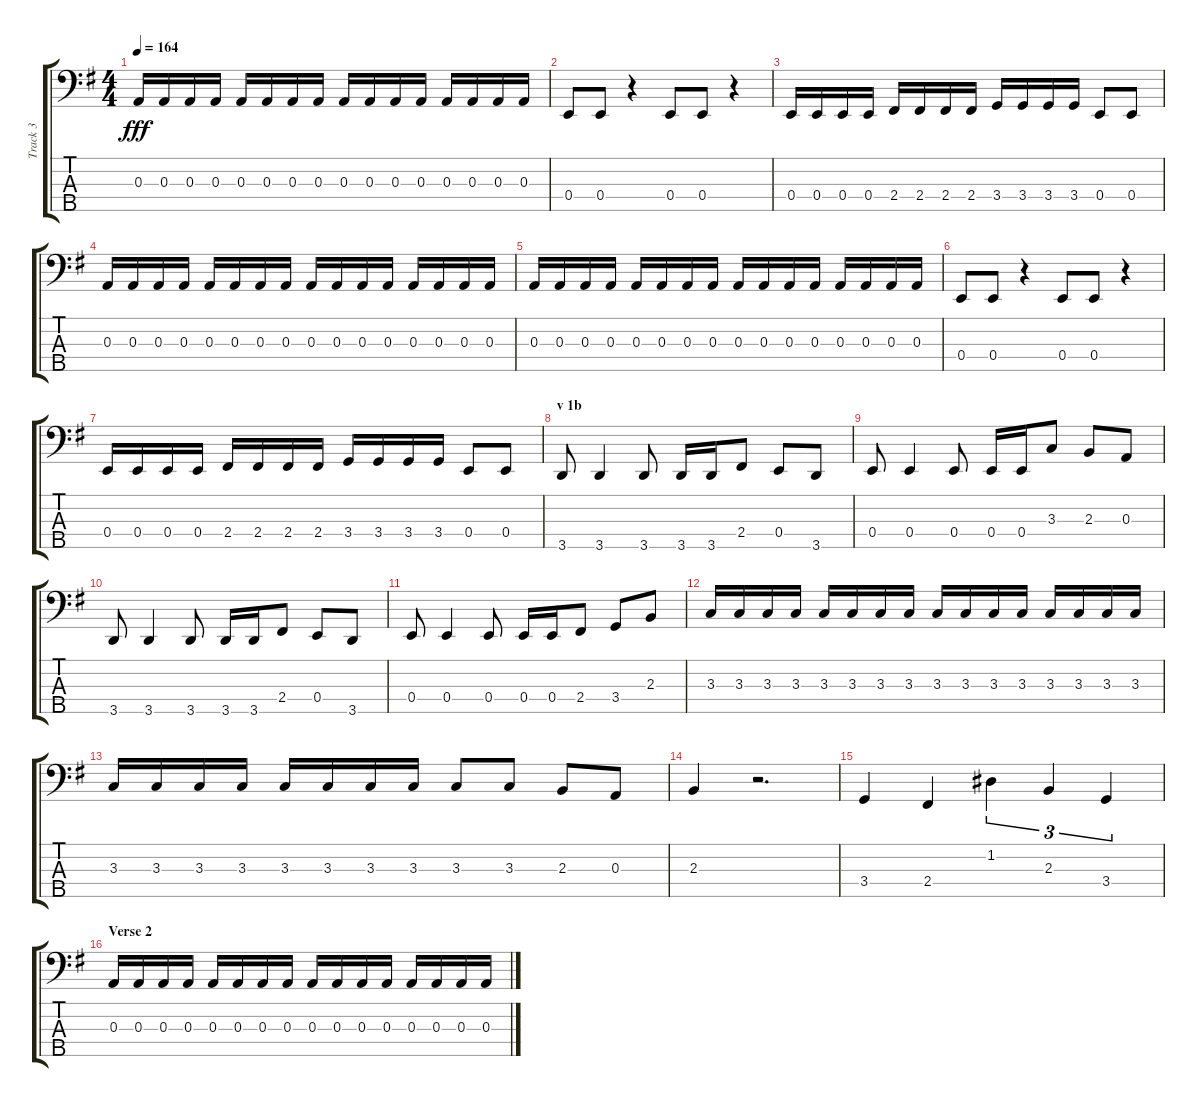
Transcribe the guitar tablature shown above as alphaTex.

\track ("Track 3" "Track 3") {instrument electricbassfinger}
\staff {score tabs}
\tuning (G2 D2 A1 E1 B0) {hide}
\ts (4 4)
\tempo 164
\clef f4
\ks eminor
0.3.16{dy fff} 0.3.16 0.3.16 0.3.16 0.3.16 0.3.16 0.3.16 0.3.16 0.3.16 0.3.16 0.3.16 0.3.16 0.3.16 0.3.16 0.3.16 0.3.16 |
0.4.8 0.4.8 r.4 0.4.8 0.4.8 r.4 |
0.4.16 0.4.16 0.4.16 0.4.16 2.4.16 2.4.16 2.4.16 2.4.16 3.4.16 3.4.16 3.4.16 3.4.16 0.4.8 0.4.8 |
0.3.16 0.3.16 0.3.16 0.3.16 0.3.16 0.3.16 0.3.16 0.3.16 0.3.16 0.3.16 0.3.16 0.3.16 0.3.16 0.3.16 0.3.16 0.3.16 |
0.3.16 0.3.16 0.3.16 0.3.16 0.3.16 0.3.16 0.3.16 0.3.16 0.3.16 0.3.16 0.3.16 0.3.16 0.3.16 0.3.16 0.3.16 0.3.16 |
0.4.8 0.4.8 r.4 0.4.8 0.4.8 r.4 |
0.4.16 0.4.16 0.4.16 0.4.16 2.4.16 2.4.16 2.4.16 2.4.16 3.4.16 3.4.16 3.4.16 3.4.16 0.4.8 0.4.8 |
\section ("" "v 1b")
3.5.8 3.5.4 3.5.8 3.5.16 3.5.16 2.4.8 0.4.8 3.5.8 |
0.4.8 0.4.4 0.4.8 0.4.16 0.4.16 3.3.8 2.3.8 0.3.8 |
3.5.8 3.5.4 3.5.8 3.5.16 3.5.16 2.4.8 0.4.8 3.5.8 |
0.4.8 0.4.4 0.4.8 0.4.16 0.4.16 2.4.8 3.4.8 2.3.8 |
3.3.16 3.3.16 3.3.16 3.3.16 3.3.16 3.3.16 3.3.16 3.3.16 3.3.16 3.3.16 3.3.16 3.3.16 3.3.16 3.3.16 3.3.16 3.3.16 |
3.3.16 3.3.16 3.3.16 3.3.16 3.3.16 3.3.16 3.3.16 3.3.16 3.3.8 3.3.8 2.3.8 0.3.8 |
2.3.4 r.2{d} |
3.4.4 2.4.4 1.2.4{tu (3 2)} 2.3.4{tu (3 2)} 3.4.4{tu (3 2)} |
\section ("" "Verse 2")
0.3.16 0.3.16 0.3.16 0.3.16 0.3.16 0.3.16 0.3.16 0.3.16 0.3.16 0.3.16 0.3.16 0.3.16 0.3.16 0.3.16 0.3.16 0.3.16
